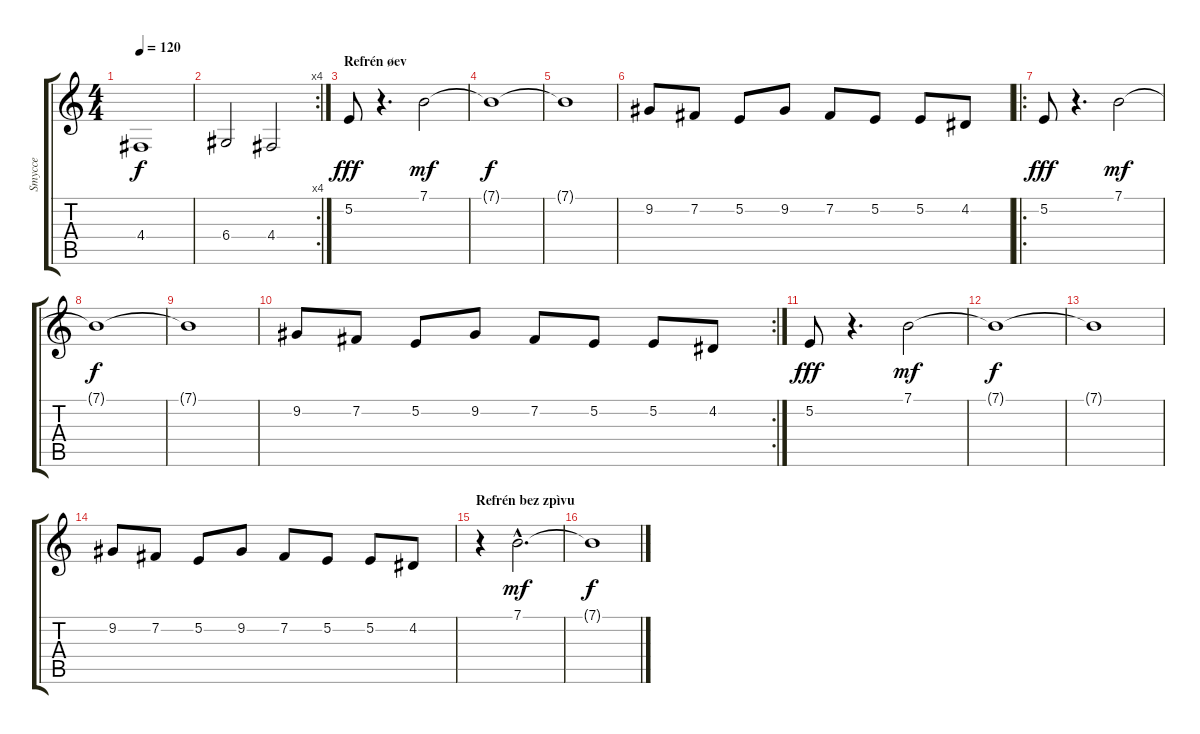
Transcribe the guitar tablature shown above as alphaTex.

\track ("Smycce" "Smycce") {instrument viola}
\staff {score tabs}
\tuning (E4 B3 G3 D3 A2 E2) {hide}
\ts (4 4)
\tempo 120
\clef g2
\ks c
4.4.1{dy f} |
\rc 4
6.4.2 4.4.2 |
\section ("" "Refrén øev")
5.2.8{dy fff} r.4{d} 7.1.2{dy mf} |
7.1{t}.1{dy f} |
7.1{t}.1 |
9.2.8 7.2.8 5.2.8 9.2.8 7.2.8 5.2.8 5.2.8 4.2.8 |
\ro
5.2.8{dy fff} r.4{d} 7.1.2{dy mf} |
7.1{t}.1{dy f} |
7.1{t}.1 |
\rc 2
9.2.8 7.2.8 5.2.8 9.2.8 7.2.8 5.2.8 5.2.8 4.2.8 |
5.2.8{dy fff} r.4{d} 7.1.2{dy mf} |
7.1{t}.1{dy f} |
7.1{t}.1 |
9.2.8 7.2.8 5.2.8 9.2.8 7.2.8 5.2.8 5.2.8 4.2.8 |
\section ("" "Refrén bez zpìvu")
r.4 7.1{hac}.2{d dy mf} |
7.1{t}.1{dy f}
